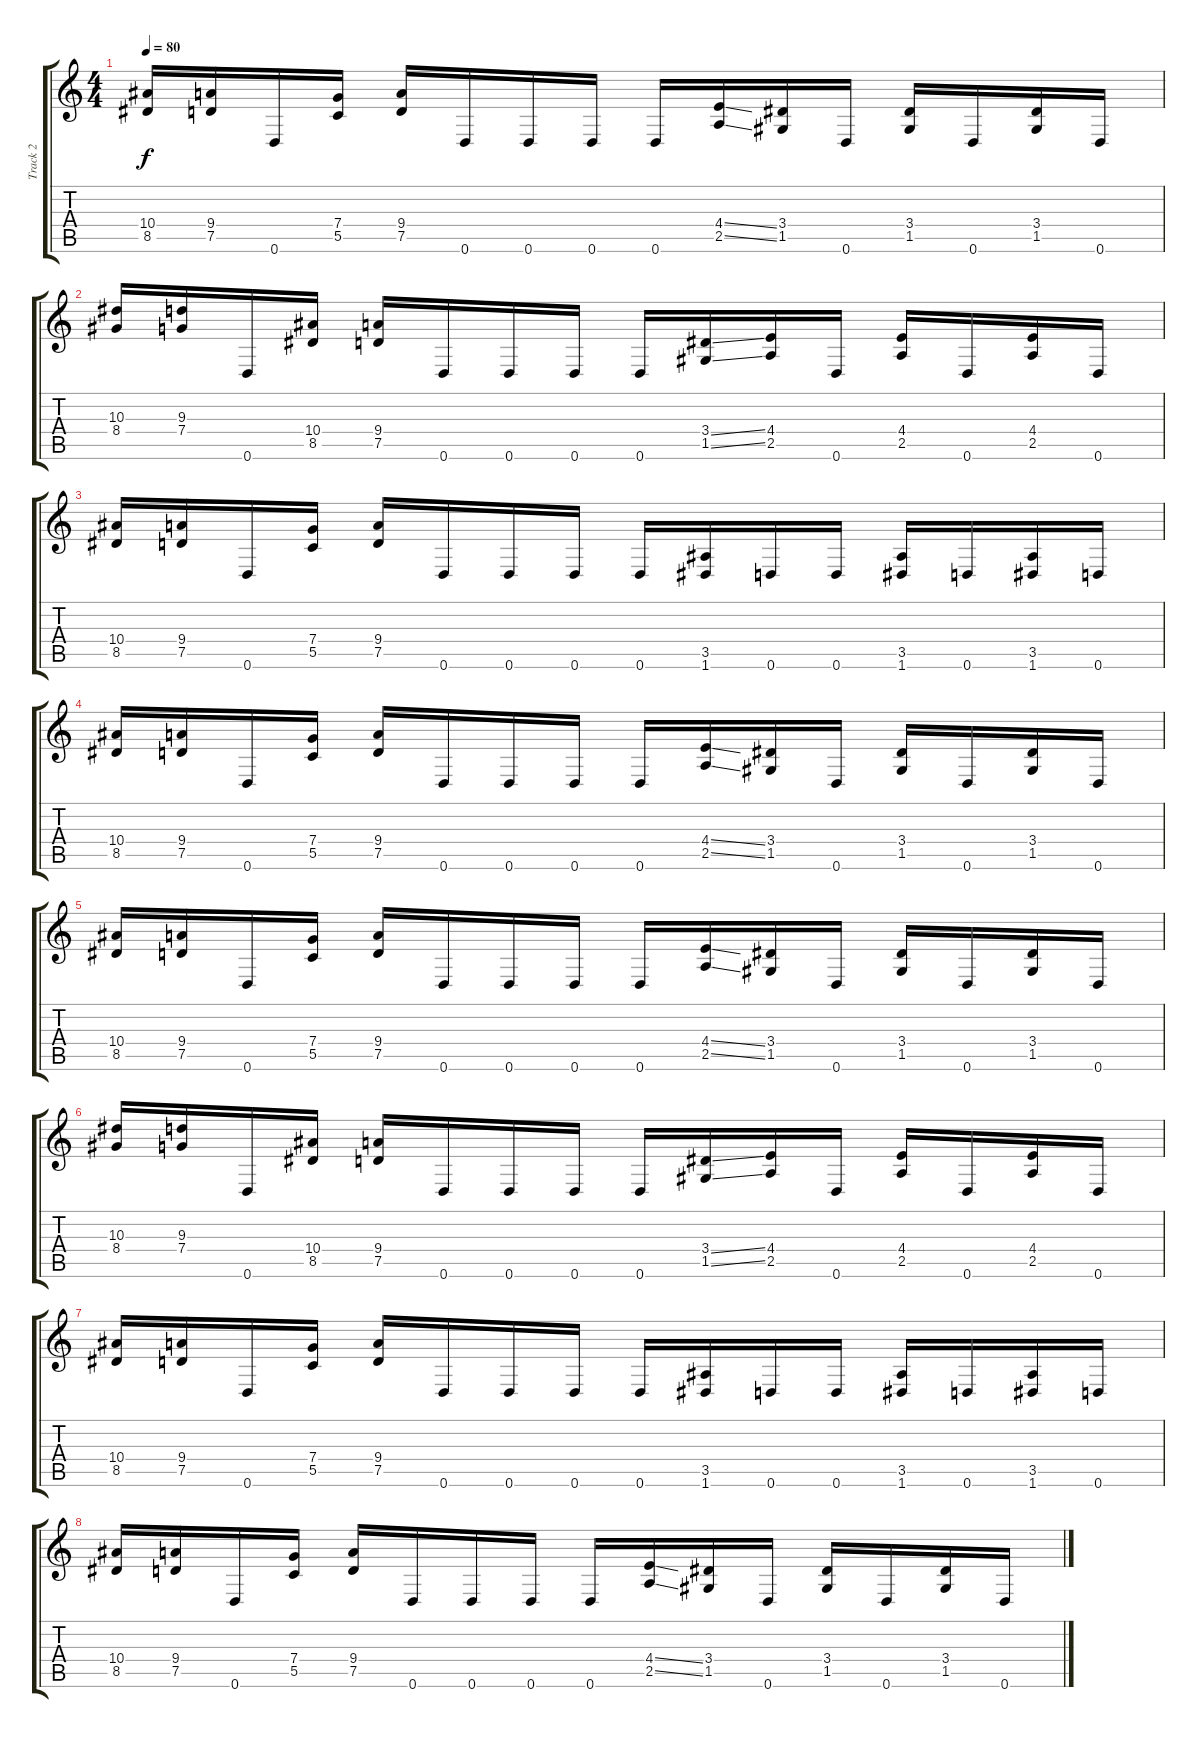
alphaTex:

\track ("Track 2" "Track 2") {instrument overdrivenguitar}
\staff {score tabs}
\tuning (D4 A3 F3 C3 G2 D2) {hide}
\ts (4 4)
\tempo 80
\clef g2
\ks c
(10.4 8.5).16{dy f} (9.4 7.5).16 0.6.16 (7.4 5.5).16 (9.4 7.5).16 0.6.16 0.6.16 0.6.16 0.6.16 (4.4{ss} 2.5{ss}).16 (3.4 1.5).16 0.6.16 (3.4 1.5).16 0.6.16 (3.4 1.5).16 0.6.16 |
(10.3 8.4).16 (9.3 7.4).16 0.6.16 (10.4 8.5).16 (9.4 7.5).16 0.6.16 0.6.16 0.6.16 0.6.16 (3.4{ss} 1.5{ss}).16 (4.4 2.5).16 0.6.16 (4.4 2.5).16 0.6.16 (4.4 2.5).16 0.6.16 |
(10.4 8.5).16 (9.4 7.5).16 0.6.16 (7.4 5.5).16 (9.4 7.5).16 0.6.16 0.6.16 0.6.16 0.6.16 (3.5 1.6).16 0.6.16 0.6.16 (3.5 1.6).16 0.6.16 (3.5 1.6).16 0.6.16 |
(10.4 8.5).16 (9.4 7.5).16 0.6.16 (7.4 5.5).16 (9.4 7.5).16 0.6.16 0.6.16 0.6.16 0.6.16 (4.4{ss} 2.5{ss}).16 (3.4 1.5).16 0.6.16 (3.4 1.5).16 0.6.16 (3.4 1.5).16 0.6.16 |
(10.4 8.5).16 (9.4 7.5).16 0.6.16 (7.4 5.5).16 (9.4 7.5).16 0.6.16 0.6.16 0.6.16 0.6.16 (4.4{ss} 2.5{ss}).16 (3.4 1.5).16 0.6.16 (3.4 1.5).16 0.6.16 (3.4 1.5).16 0.6.16 |
(10.3 8.4).16 (9.3 7.4).16 0.6.16 (10.4 8.5).16 (9.4 7.5).16 0.6.16 0.6.16 0.6.16 0.6.16 (3.4{ss} 1.5{ss}).16 (4.4 2.5).16 0.6.16 (4.4 2.5).16 0.6.16 (4.4 2.5).16 0.6.16 |
(10.4 8.5).16 (9.4 7.5).16 0.6.16 (7.4 5.5).16 (9.4 7.5).16 0.6.16 0.6.16 0.6.16 0.6.16 (3.5 1.6).16 0.6.16 0.6.16 (3.5 1.6).16 0.6.16 (3.5 1.6).16 0.6.16 |
(10.4 8.5).16 (9.4 7.5).16 0.6.16 (7.4 5.5).16 (9.4 7.5).16 0.6.16 0.6.16 0.6.16 0.6.16 (4.4{ss} 2.5{ss}).16 (3.4 1.5).16 0.6.16 (3.4 1.5).16 0.6.16 (3.4 1.5).16 0.6.16
